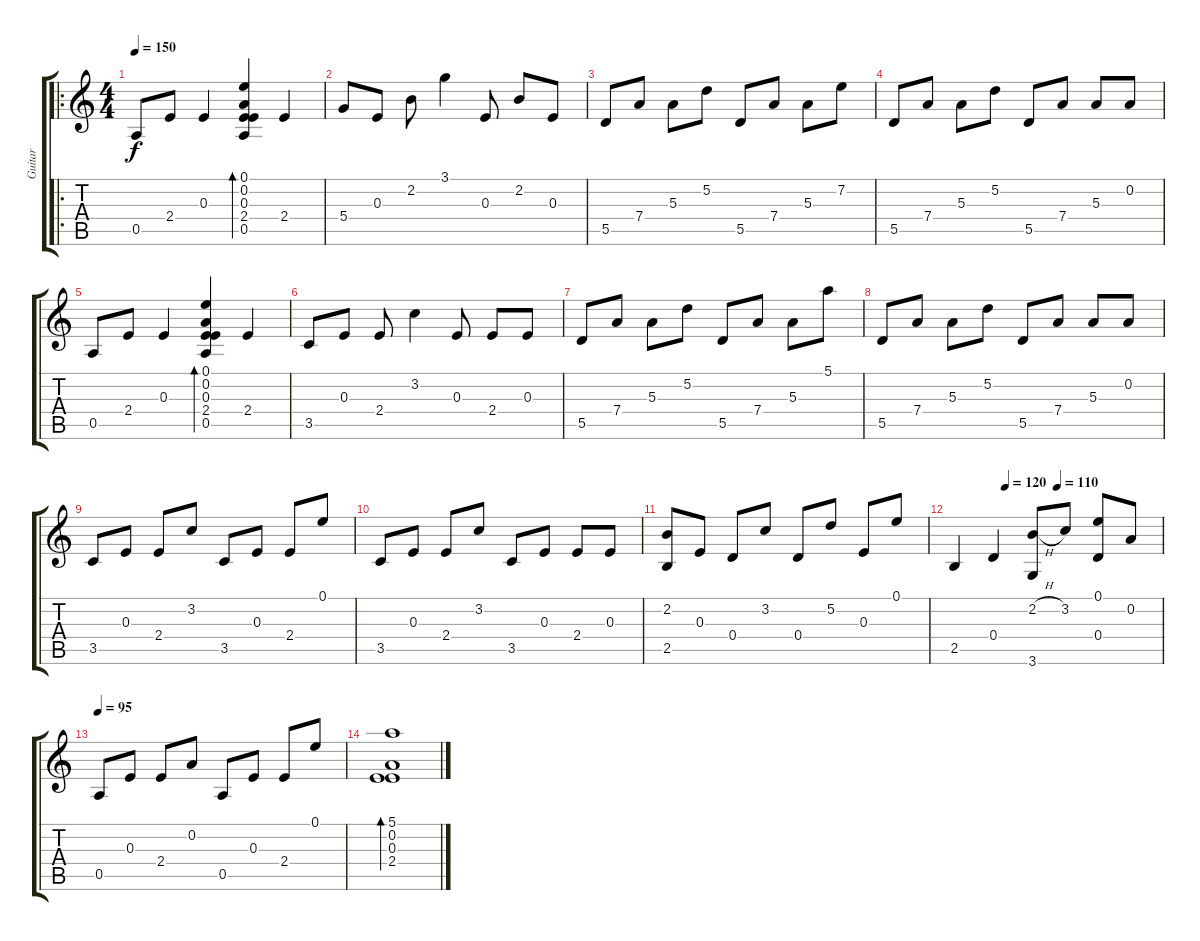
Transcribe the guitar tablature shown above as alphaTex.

\track ("Guitar" "Guitar") {instrument acousticguitarsteel}
\staff {score tabs}
\tuning (E4 A3 E3 D3 A2 E2) {hide}
\ro
\ts (4 4)
\tempo 150
\clef g2
\ks c
0.5.8{dy f} 2.4.8 0.3.4 (0.1 0.2 0.3 2.4 0.5).4{bd 120} 2.4.4 |
5.4.8 0.3.8 2.2.8 3.1.4 0.3.8 2.2.8 0.3.8 |
5.5.8 7.4.8 5.3.8 5.2.8 5.5.8 7.4.8 5.3.8 7.2.8 |
5.5.8 7.4.8 5.3.8 5.2.8 5.5.8 7.4.8 5.3.8 0.2.8 |
0.5.8 2.4.8 0.3.4 (0.1 0.2 0.3 2.4 0.5).4{bd 120} 2.4.4 |
3.5.8 0.3.8 2.4.8 3.2.4 0.3.8 2.4.8 0.3.8 |
5.5.8 7.4.8 5.3.8 5.2.8 5.5.8 7.4.8 5.3.8 5.1.8 |
5.5.8 7.4.8 5.3.8 5.2.8 5.5.8 7.4.8 5.3.8 0.2.8 |
3.5.8 0.3.8 2.4.8 3.2.8 3.5.8 0.3.8 2.4.8 0.1.8 |
3.5.8 0.3.8 2.4.8 3.2.8 3.5.8 0.3.8 2.4.8 0.3.8 |
(2.2 2.5).8 0.3.8 0.4.8 3.2.8 0.4.8 5.2.8 0.3.8 0.1.8 |
\tempo (120 0.25)
\tempo (110 0.5)
2.5.4 0.4.4 (2.2{h} 3.6).8 3.2.8 (0.1 0.4).8 0.2.8 |
\tempo 95
0.5.8 0.3.8 2.4.8 0.2.8 0.5.8 0.3.8 2.4.8 0.1.8 |
(5.1 0.2 0.3 2.4).1{bd 480}
